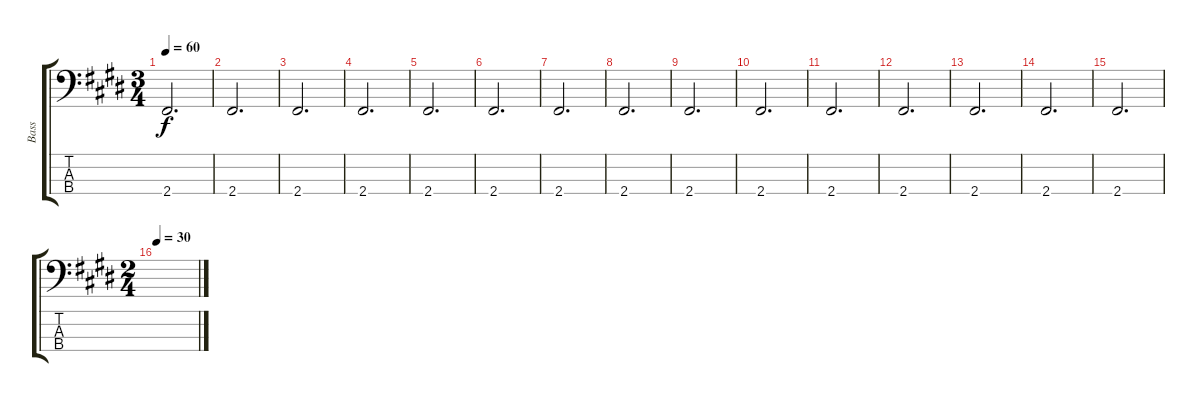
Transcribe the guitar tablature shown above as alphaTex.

\track ("Bass" "Bass") {instrument electricbassfinger}
\staff {score tabs}
\tuning (G2 D2 A1 E1) {hide}
\ts (3 4)
\tempo 60
\clef f4
\ks c#minor
2.4.2{d dy f} |
2.4.2{d} |
2.4.2{d} |
2.4.2{d} |
2.4.2{d} |
2.4.2{d} |
2.4.2{d} |
2.4.2{d} |
2.4.2{d} |
2.4.2{d} |
2.4.2{d} |
2.4.2{d} |
2.4.2{d} |
2.4.2{d} |
2.4.2{d} |
\ts (2 4)
\tempo 30
